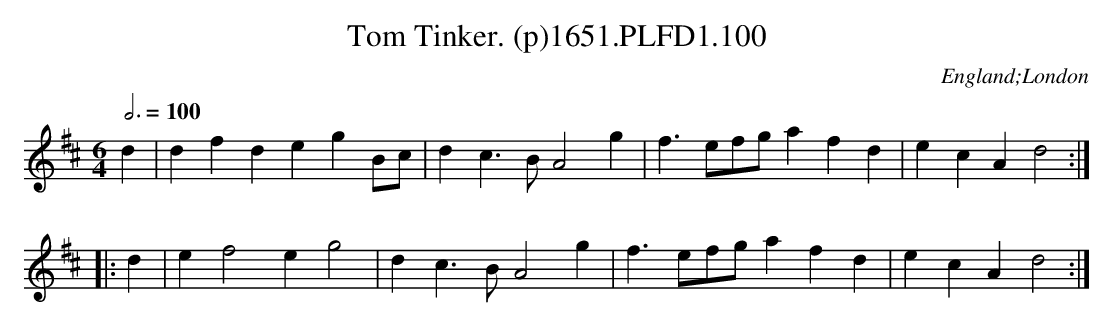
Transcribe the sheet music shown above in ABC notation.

X:1
T:Tom Tinker. (p)1651.PLFD1.100
M:6/4
L:1/4
Q:3/4=100
O:England;London
K:D
d|dfdegB/c/|dc>BA2g|f>ef/g/afd|ecAd2:|
|:d|ef2eg2|dc>BA2g|f>ef/g/afd|ecAd2:|
